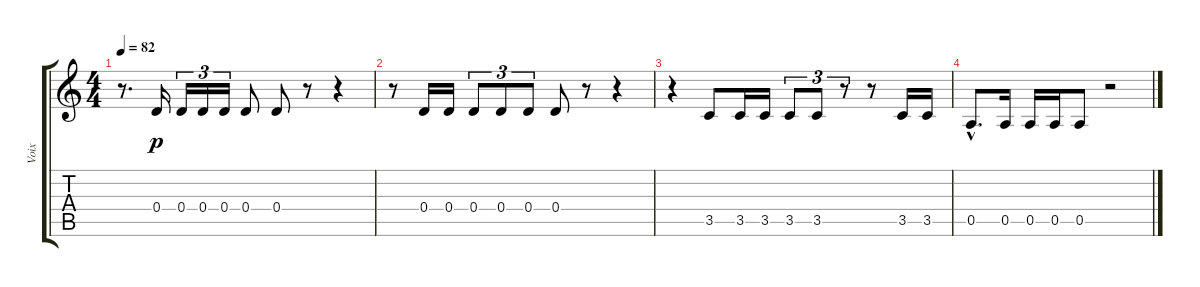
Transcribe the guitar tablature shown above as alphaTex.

\track ("Voix" "Voix") {instrument accordion}
\staff {score tabs}
\tuning (E5 B4 G4 D4 A3 E3) {hide}
\ts (4 4)
\tempo 82
\clef g2
\ks c
r.8{d dy p} 0.4.16 0.4.16{tu (3 2)} 0.4.16{tu (3 2)} 0.4.16{tu (3 2)} 0.4.8 0.4.8 r.8 r.4 |
r.8 0.4.16 0.4.16 0.4.8{tu (3 2)} 0.4.8{tu (3 2)} 0.4.8{tu (3 2)} 0.4.8 r.8 r.4 |
r.4 3.5.8 3.5.16 3.5.16 3.5.8{tu (3 2)} 3.5.8{tu (3 2)} r.8{tu (3 2)} r.8 3.5.16 3.5.16 |
0.5{hac}.8{d} 0.5.16 0.5.16 0.5.16 0.5.8 r.2
